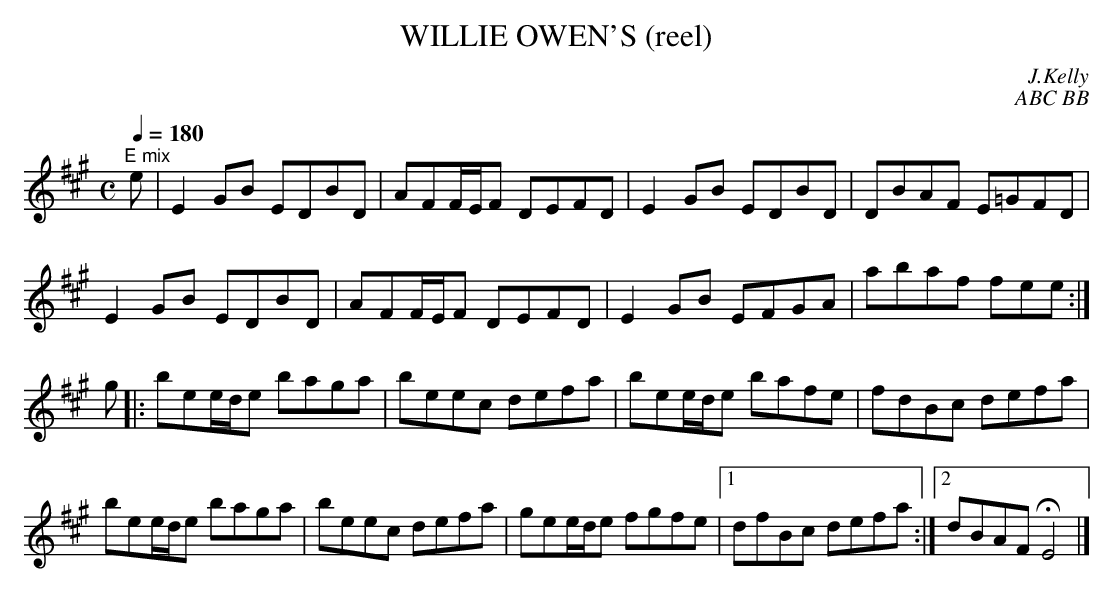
X:1
T:WILLIE OWEN'S (reel)
C:J.Kelly
C:ABC BB
M:C
L:1/8
Q:1/4=180
K:A
"^E mix"
e|E2GB EDBD|AFF/E/F DEFD|E2GB EDBD|DBAF E=GFD|
E2GB EDBD|AFF/E/F DEFD|E2GB EFGA|abaf fee:|
g|:bee/d/e baga|beec defa|bee/d/e bafe|fdBc defa|
bee/d/e baga|beec defa|gee/d/e fgfe|1 dfBc defa:|\
[2 dBAF HE4|]
